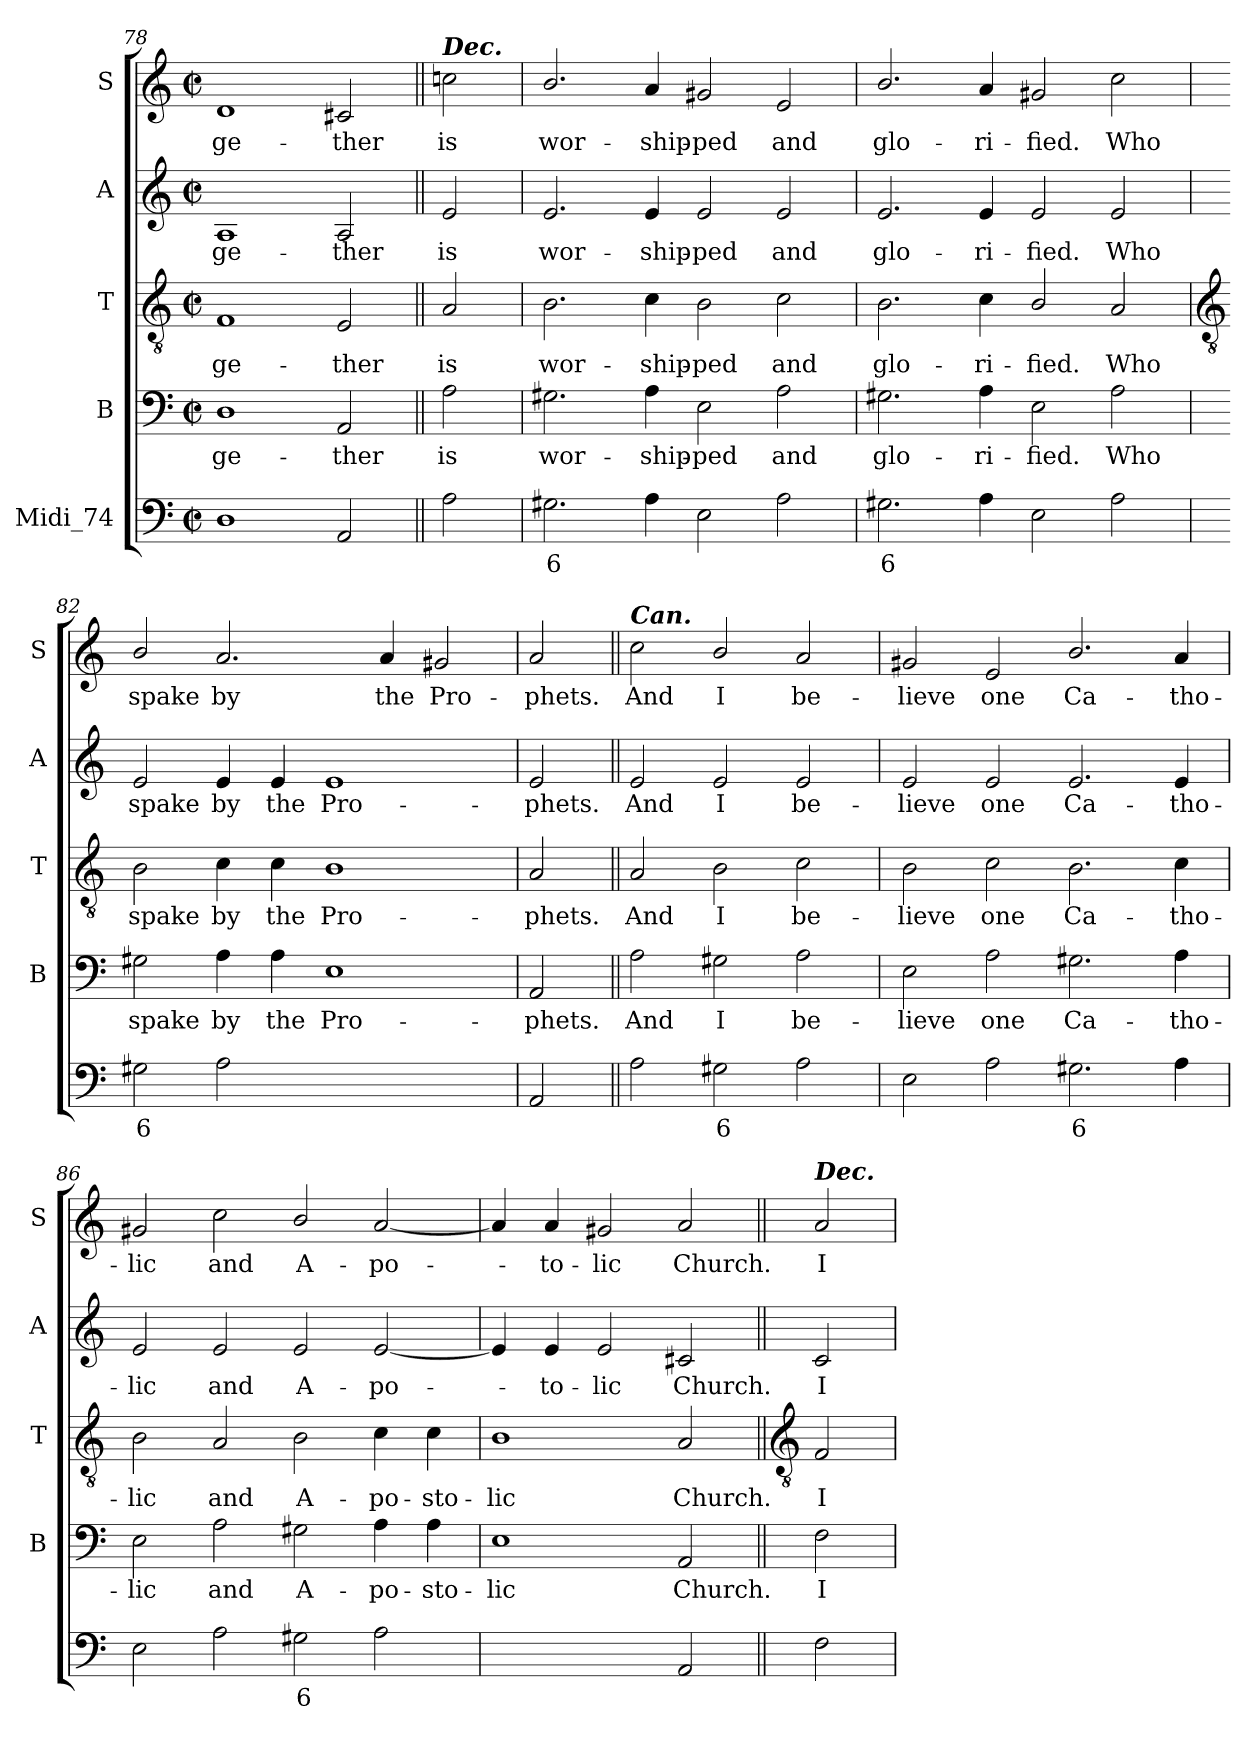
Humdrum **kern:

**kern	**text	**kern	**text	**kern	**text	**kern	**text	**kern	**text
*part5	*part5	*part4	*part4	*part3	*part3	*part2	*part2	*part1	*part1
*staff5	*staff5	*staff4	*staff4	*staff3	*staff3	*staff2	*staff2	*staff1	*staff1
*I"Midi_74	*	*I"B	*	*I"T	*	*I"A	*	*I"S	*
*	*	*I'B	*	*I'T	*	*I'A	*	*I'S	*
*clefF4	*	*clefF4	*	*clefGv2	*	*clefG2	*	*clefG2	*
*k[]	*	*k[]	*	*k[]	*	*k[]	*	*k[]	*
*C:	*	*C:	*	*C:	*	*C:	*	*C:	*
*M4/2	*	*M4/2	*	*M4/2	*	*M4/2	*	*M4/2	*
*met(c|)	*	*met(c|)	*	*met(c|)	*	*met(c|)	*	*met(c|)	*
=78	=78	=78	=78	=78	=78	=78	=78	=78	=78
!	!	!	!LO:LY:b	!	!LO:LY:b	!	!LO:LY:b	!	!LO:LY:b
1D	.	1D	-ge-	1F	-ge-	1A	-ge-	1d	-ge-
!	!	!	!LO:LY:b	!	!LO:LY:b	!	!LO:LY:b	!	!LO:LY:b
2AA	.	2AA	-ther	2E	-ther	2A	-ther	2c#X	-ther
=79||	=79||	=79||	=79||	=79||	=79||	=79||	=79||	=79||	=79||
!	!	!	!	!	!	!	!	!LO:TX:a:Bi:t=Dec.	!
!	!	!	!LO:LY:b	!	!LO:LY:b	!	!LO:LY:b	!	!LO:LY:b
2A	.	2A	is	2A	is	2e	is	2ccn	is
=80	=80	=80	=80	=80	=80	=80	=80	=80	=80
!	!LO:LY:b	!	!LO:LY:b	!	!LO:LY:b	!	!LO:LY:b	!	!LO:LY:b
2.G#X	6	2.G#X	wor-	2.B	wor-	2.e	wor-	2.b/	wor-
!	!	!	!LO:LY:b	!	!LO:LY:b	!	!LO:LY:b	!	!LO:LY:b
4A	.	4A	-ship-	4c	-ship-	4e	-ship-	4a	-ship-
!	!	!	!LO:LY:b	!	!LO:LY:b	!	!LO:LY:b	!	!LO:LY:b
2E	.	2E	-ped	2B	-ped	2e	-ped	2g#X	-ped
!	!	!	!LO:LY:b	!	!LO:LY:b	!	!LO:LY:b	!	!LO:LY:b
2A	.	2A	and	2c	and	2e	and	2e	and
=81	=81	=81	=81	=81	=81	=81	=81	=81	=81
!	!LO:LY:b	!	!LO:LY:b	!	!LO:LY:b	!	!LO:LY:b	!	!LO:LY:b
2.G#X	6	2.G#X	glo-	2.B	glo-	2.e	glo-	2.b/	glo-
!	!	!	!LO:LY:b	!	!LO:LY:b	!	!LO:LY:b	!	!LO:LY:b
4A	.	4A	-ri-	4c	-ri-	4e	-ri-	4a	-ri-
!	!	!	!LO:LY:b	!	!LO:LY:b	!	!LO:LY:b	!	!LO:LY:b
2E	.	2E	-fied.	2B/	-fied.	2e	-fied.	2g#X	-fied.
!	!	!	!LO:LY:b	!	!LO:LY:b	!	!LO:LY:b	!	!LO:LY:b
2A	.	2A	Who	2A	Who	2e	Who	2cc	Who
!!LO:LB:g=z
=82	=82	=82	=82	=82	=82	=82	=82	=82	=82
*	*	*	*	*clefGv2	*	*	*	*	*
!	!LO:LY:b	!	!LO:LY:b	!	!LO:LY:b	!	!LO:LY:b	!	!LO:LY:b
2G#X	6	2G#X	spake	2B	spake	2e	spake	2b/	spake
!	!	!	!LO:LY:b	!	!LO:LY:b	!	!LO:LY:b	!	!LO:LY:b
2A	.	4A	by	4c	by	4e	by	2.a	by
!	!	!	!LO:LY:b	!	!LO:LY:b	!	!LO:LY:b	!	!
.	.	4A	the	4c	the	4e	the	.	.
!	!LO:LY:b	!	!LO:LY:b	!	!LO:LY:b	!	!LO:LY:b	!	!
[2Eyy	4	1E	Pro-	1B	Pro-	1e	Pro-	.	.
!	!	!	!	!	!	!	!	!	!LO:LY:b
.	.	.	.	.	.	.	.	4a	the
!	!LO:LY:b	!	!	!	!	!	!	!	!LO:LY:b
2Eyy]	3	.	.	.	.	.	.	2g#X	Pro-
=83	=83	=83	=83	=83	=83	=83	=83	=83	=83
!	!	!	!LO:LY:b	!	!LO:LY:b	!	!LO:LY:b	!	!LO:LY:b
2AA	.	2AA	-phets.	2A	-phets.	2e	-phets.	2a	-phets.
=84||	=84||	=84||	=84||	=84||	=84||	=84||	=84||	=84||	=84||
!	!	!	!	!	!	!	!	!LO:TX:a:Bi:t=Can.	!
!	!	!	!LO:LY:b	!	!LO:LY:b	!	!LO:LY:b	!	!LO:LY:b
2A	.	2A	And	2A	And	2e	And	2cc	And
!	!LO:LY:b	!	!LO:LY:b	!	!LO:LY:b	!	!LO:LY:b	!	!LO:LY:b
2G#X	6	2G#X	I	2B	I	2e	I	2b/	I
!	!	!	!LO:LY:b	!	!LO:LY:b	!	!LO:LY:b	!	!LO:LY:b
2A	.	2A	be-	2c	be-	2e	be-	2a	be-
=85	=85	=85	=85	=85	=85	=85	=85	=85	=85
!	!	!	!LO:LY:b	!	!LO:LY:b	!	!LO:LY:b	!	!LO:LY:b
2E	.	2E	-lieve	2B	-lieve	2e	-lieve	2g#X	-lieve
!	!	!	!LO:LY:b	!	!LO:LY:b	!	!LO:LY:b	!	!LO:LY:b
2A	.	2A	one	2c	one	2e	one	2e	one
!	!LO:LY:b	!	!LO:LY:b	!	!LO:LY:b	!	!LO:LY:b	!	!LO:LY:b
2.G#X	6	2.G#X	Ca-	2.B	Ca-	2.e	Ca-	2.b/	Ca-
!	!	!	!LO:LY:b	!	!LO:LY:b	!	!LO:LY:b	!	!LO:LY:b
4A	.	4A	-tho-	4c	-tho-	4e	-tho-	4a	-tho-
=86	=86	=86	=86	=86	=86	=86	=86	=86	=86
!	!	!	!LO:LY:b	!	!LO:LY:b	!	!LO:LY:b	!	!LO:LY:b
2E	.	2E	-lic	2B	-lic	2e	-lic	2g#X	-lic
!	!	!	!LO:LY:b	!	!LO:LY:b	!	!LO:LY:b	!	!LO:LY:b
2A	.	2A	and	2A	and	2e	and	2cc	and
!	!LO:LY:b	!	!LO:LY:b	!	!LO:LY:b	!	!LO:LY:b	!	!LO:LY:b
2G#X	6	2G#X	A-	2B	A-	2e	A-	2b/	A-
!	!	!	!LO:LY:b	!	!LO:LY:b	!	!LO:LY:b	!	!LO:LY:b
2A	.	4A	-po-	4c	-po-	[2e	-po-	[2a	-po-
!	!	!	!LO:LY:b	!	!LO:LY:b	!	!	!	!
.	.	4A	-sto-	4c	-sto-	.	.	.	.
=87	=87	=87	=87	=87	=87	=87	=87	=87	=87
!	!LO:LY:b	!	!LO:LY:b	!	!LO:LY:b	!	!	!	!
[2Eyy	4	1E	-lic	1B	-lic	4e]	.	4a]	.
!	!	!	!	!	!	!	!LO:LY:b	!	!LO:LY:b
.	.	.	.	.	.	4e	to-	4a	to-
!	!LO:LY:b	!	!	!	!	!	!LO:LY:b	!	!LO:LY:b
2Eyy]	3	.	.	.	.	2e	-lic	2g#X	-lic
!	!	!	!LO:LY:b	!	!LO:LY:b	!	!LO:LY:b	!	!LO:LY:b
2AA	.	2AA	Church.	2A	Church.	2c#X	Church.	2a	Church.
!!LO:LB:g=z
=88||	=88||	=88||	=88||	=88||	=88||	=88||	=88||	=88||	=88||
*	*	*	*	*clefGv2	*	*	*	*	*
!	!	!	!	!	!	!	!	!LO:TX:a:Bi:t=Dec.	!
!	!	!	!LO:LY:b	!	!LO:LY:b	!	!LO:LY:b	!	!LO:LY:b
2F	.	2F	I	2F	I	2c	I	2a	I
=	=	=	=	=	=	=	=	=	=
*-	*-	*-	*-	*-	*-	*-	*-	*-	*-
